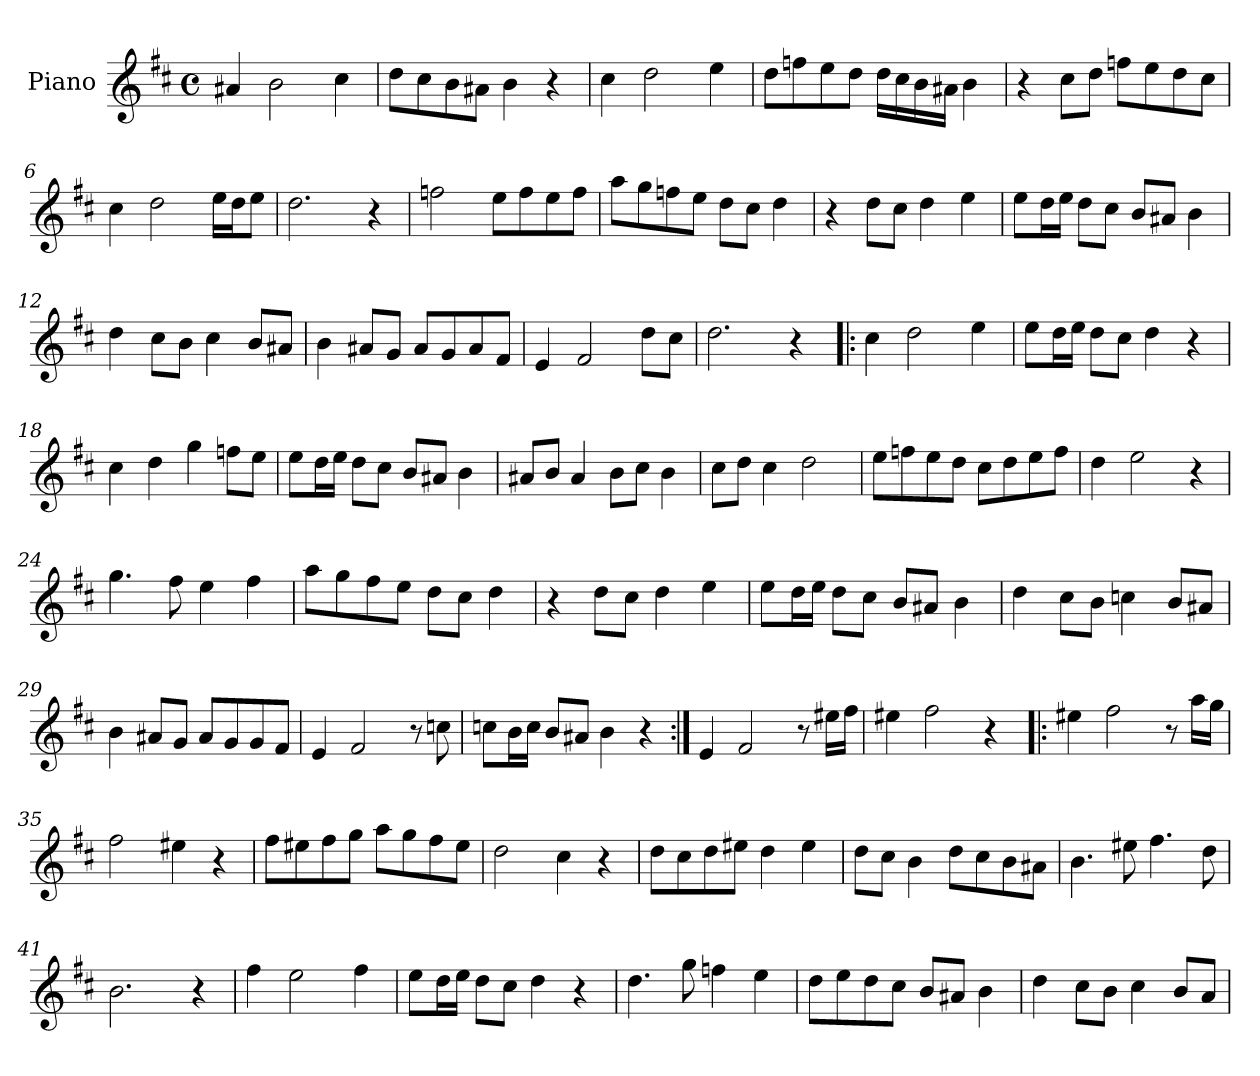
**kern
*part1
*staff1
*I"Piano
*I'Pno.
*clefG2
*k[f#c#]
*M4/4
*met(c)
=1
4a#X/
2b\
4cc#\
=2
8dd\L
8cc#\
8b\
8a#X\J
4b\
4r
=3
4cc#\
2dd\
4ee\
=4
8dd\L
8ffn\
8ee\
8dd\J
16dd\LL
16cc#\
16b\
16a#X\JJ
4b\
=5
4r
8cc#\L
8dd\J
8ffn\L
8ee\
8dd\
8cc#\J
=6
4cc#\
2dd\
16ee\LL
16dd\J
8ee\J
!!LO:LB:g=z
=7
2.dd\
4r
=8
2ffn\
8ee\L
8ff\
8ee\
8ff\J
=9
8aa\L
8gg\
8ffn\
8ee\J
8dd\L
8cc#\J
4dd\
=10
4r
8dd\L
8cc#\J
4dd\
4ee\
=11
8ee\L
16dd\L
16ee\JJ
8dd\L
8cc#\J
8b/L
8a#X/J
4b\
=12
4dd\
8cc#\L
8b\J
4cc#\
8b/L
8a#X/J
!!LO:LB:g=z
=13
4b\
8a#X/L
8g/J
8a#/L
8g/
8a#/
8f#/J
=14
4e/
2f#/
8dd\L
8cc#\J
=15
2.dd\
4r
=16!|:
4cc#\
2dd\
4ee\
=17
8ee\L
16dd\L
16ee\JJ
8dd\L
8cc#\J
4dd\
4r
=18
4cc#\
4dd\
4gg\
8ffn\L
8ee\J
=19
8ee\L
16dd\L
16ee\JJ
8dd\L
8cc#\J
8b/L
8a#X/J
4b\
!!LO:LB:g=z
=20
8a#X/L
8b/J
4a#/
8b\L
8cc#\J
4b\
=21
8cc#\L
8dd\J
4cc#\
2dd\
=22
8ee\L
8ffn\
8ee\
8dd\J
8cc#\L
8dd\
8ee\
8ff\J
=23
4dd\
2ee\
4r
=24
4.gg\
8ff#\
4ee\
4ff#\
=25
8aa\L
8gg\
8ff#\
8ee\J
8dd\L
8cc#\J
4dd\
=26
4r
8dd\L
8cc#\J
4dd\
4ee\
!!LO:LB:g=z
=27
8ee\L
16dd\L
16ee\JJ
8dd\L
8cc#\J
8b/L
8a#X/J
4b\
=28
4dd\
8cc#\L
8b\J
4ccn\
8b/L
8a#X/J
=29
4b\
8a#X/L
8g/J
8a#/L
8g/
8g/
8f#/J
=30
4e/
2f#/
8r
8ccn\
=31
8ccn\L
16b\L
16cc\JJ
8b/L
8a#X/J
4b\
4r
!!LO:LB:g=z
=32:|!
4e/
2f#/
8r
16ee#X\LL
16ff#\JJ
=33
4ee#X\
2ff#\
4r
=34!|:
4ee#X\
2ff#\
8r
16aa\LL
16gg\JJ
=35
2ff#\
4ee#X\
4r
=36
8ff#\L
8ee#X\
8ff#\
8gg\J
8aa\L
8gg\
8ff#\
8ee#\J
=37
2dd\
4cc#\
4r
=38
8dd\L
8cc#\
8dd\
8ee#X\J
4dd\
4ee#\
!!LO:LB:g=z
=39
8dd\L
8cc#\J
4b\
8dd\L
8cc#\
8b\
8a#X\J
=40
4.b\
8ee#X\
4.ff#\
8dd\
=41
2.b\
4r
=42
4ff#\
2ee\
4ff#\
=43
8ee\L
16dd\L
16ee\JJ
8dd\L
8cc#\J
4dd\
4r
=44
4.dd\
8gg\
4ffn\
4ee\
!!LO:LB:g=z
=45
8dd\L
8ee\
8dd\
8cc#\J
8b/L
8a#X/J
4b\
=46
4dd\
8cc#\L
8b\J
4cc#\
8b/L
8a/J
=
*-
